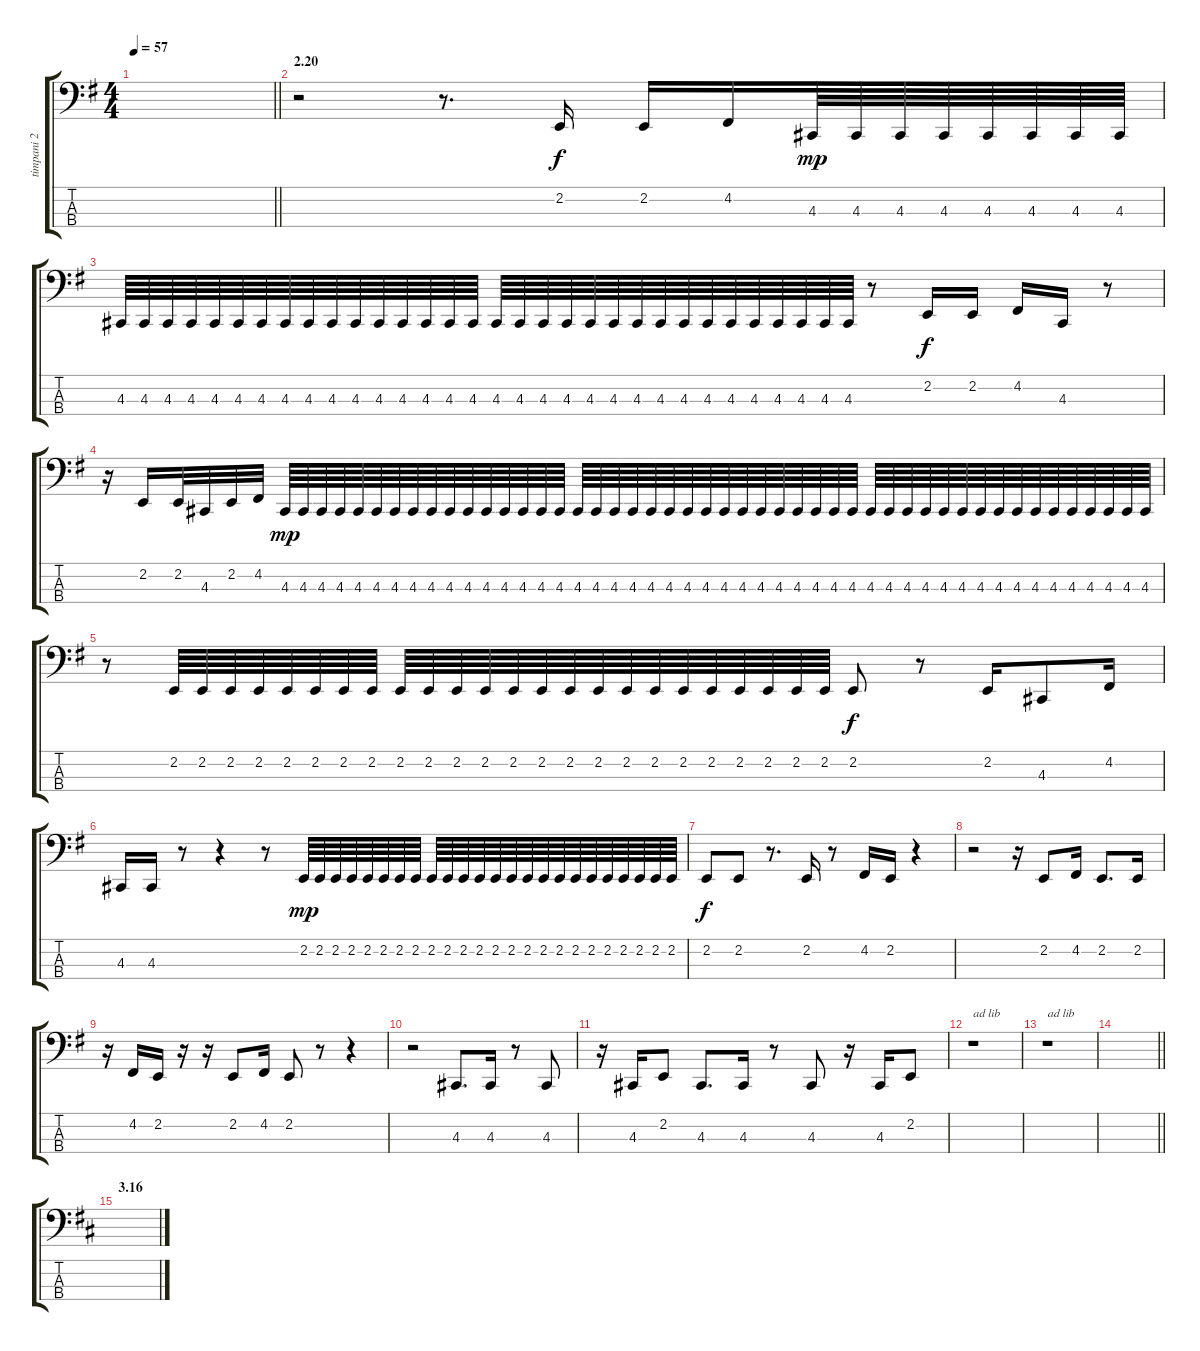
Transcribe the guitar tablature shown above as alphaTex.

\track ("timpani 2" "timpani 2") {instrument timpani}
\staff {score tabs}
\tuning (G2 D2 A1 E1) {hide}
\ts (4 4)
\tempo 57
\clef f4
\barLineRight lightlight
\ks g
|
\section ("" "2.20")
r.2 r.8{d} 2.2.16 2.2.16 4.2.16 4.3.64{dy mp} 4.3.64 4.3.64 4.3.64 4.3.64 4.3.64 4.3.64 4.3.64 |
4.3.64 4.3.64 4.3.64 4.3.64 4.3.64 4.3.64 4.3.64 4.3.64 4.3.64 4.3.64 4.3.64 4.3.64 4.3.64 4.3.64 4.3.64 4.3.64 4.3.64 4.3.64 4.3.64 4.3.64 4.3.64 4.3.64 4.3.64 4.3.64 4.3.64 4.3.64 4.3.64 4.3.64 4.3.64 4.3.64 4.3.64 4.3.64 r.8 2.2.16{dy f} 2.2.16 4.2.16 4.3.16 r.8 |
r.16 2.2.16 2.2.32 4.3.32 2.2.32 4.2.32 4.3.64{dy mp} 4.3.64 4.3.64 4.3.64 4.3.64 4.3.64 4.3.64 4.3.64 4.3.64 4.3.64 4.3.64 4.3.64 4.3.64 4.3.64 4.3.64 4.3.64 4.3.64 4.3.64 4.3.64 4.3.64 4.3.64 4.3.64 4.3.64 4.3.64 4.3.64 4.3.64 4.3.64 4.3.64 4.3.64 4.3.64 4.3.64 4.3.64 4.3.64 4.3.64 4.3.64 4.3.64 4.3.64 4.3.64 4.3.64 4.3.64 4.3.64 4.3.64 4.3.64 4.3.64 4.3.64 4.3.64 4.3.64 4.3.64 |
r.8 2.2.64 2.2.64 2.2.64 2.2.64 2.2.64 2.2.64 2.2.64 2.2.64 2.2.64 2.2.64 2.2.64 2.2.64 2.2.64 2.2.64 2.2.64 2.2.64 2.2.64 2.2.64 2.2.64 2.2.64 2.2.64 2.2.64 2.2.64 2.2.64 2.2.8{dy f} r.8 2.2.16 4.3.8 4.2.16 |
4.3.16 4.3.16 r.8 r.4 r.8 2.2.64{dy mp} 2.2.64 2.2.64 2.2.64 2.2.64 2.2.64 2.2.64 2.2.64 2.2.64 2.2.64 2.2.64 2.2.64 2.2.64 2.2.64 2.2.64 2.2.64 2.2.64 2.2.64 2.2.64 2.2.64 2.2.64 2.2.64 2.2.64 2.2.64 |
2.2.8{dy f} 2.2.8 r.8{d} 2.2.16 r.8 4.2.16 2.2.16 r.4 |
r.2 r.16 2.2.8 4.2.16 2.2.8{d} 2.2.16 |
r.16 4.2.16 2.2.16 r.16 r.16 2.2.8 4.2.16 2.2.8 r.8 r.4 |
r.2 4.3.8{d} 4.3.16 r.8 4.3.8 |
r.16 4.3.16 2.2.8 4.3.8{d} 4.3.16 r.8 4.3.8 r.16 4.3.16 2.2.8 |
r.1{txt "ad lib"} |
r.1{txt "ad lib"} |
\barLineRight lightlight
|
\section ("" "3.16")
\ks d
